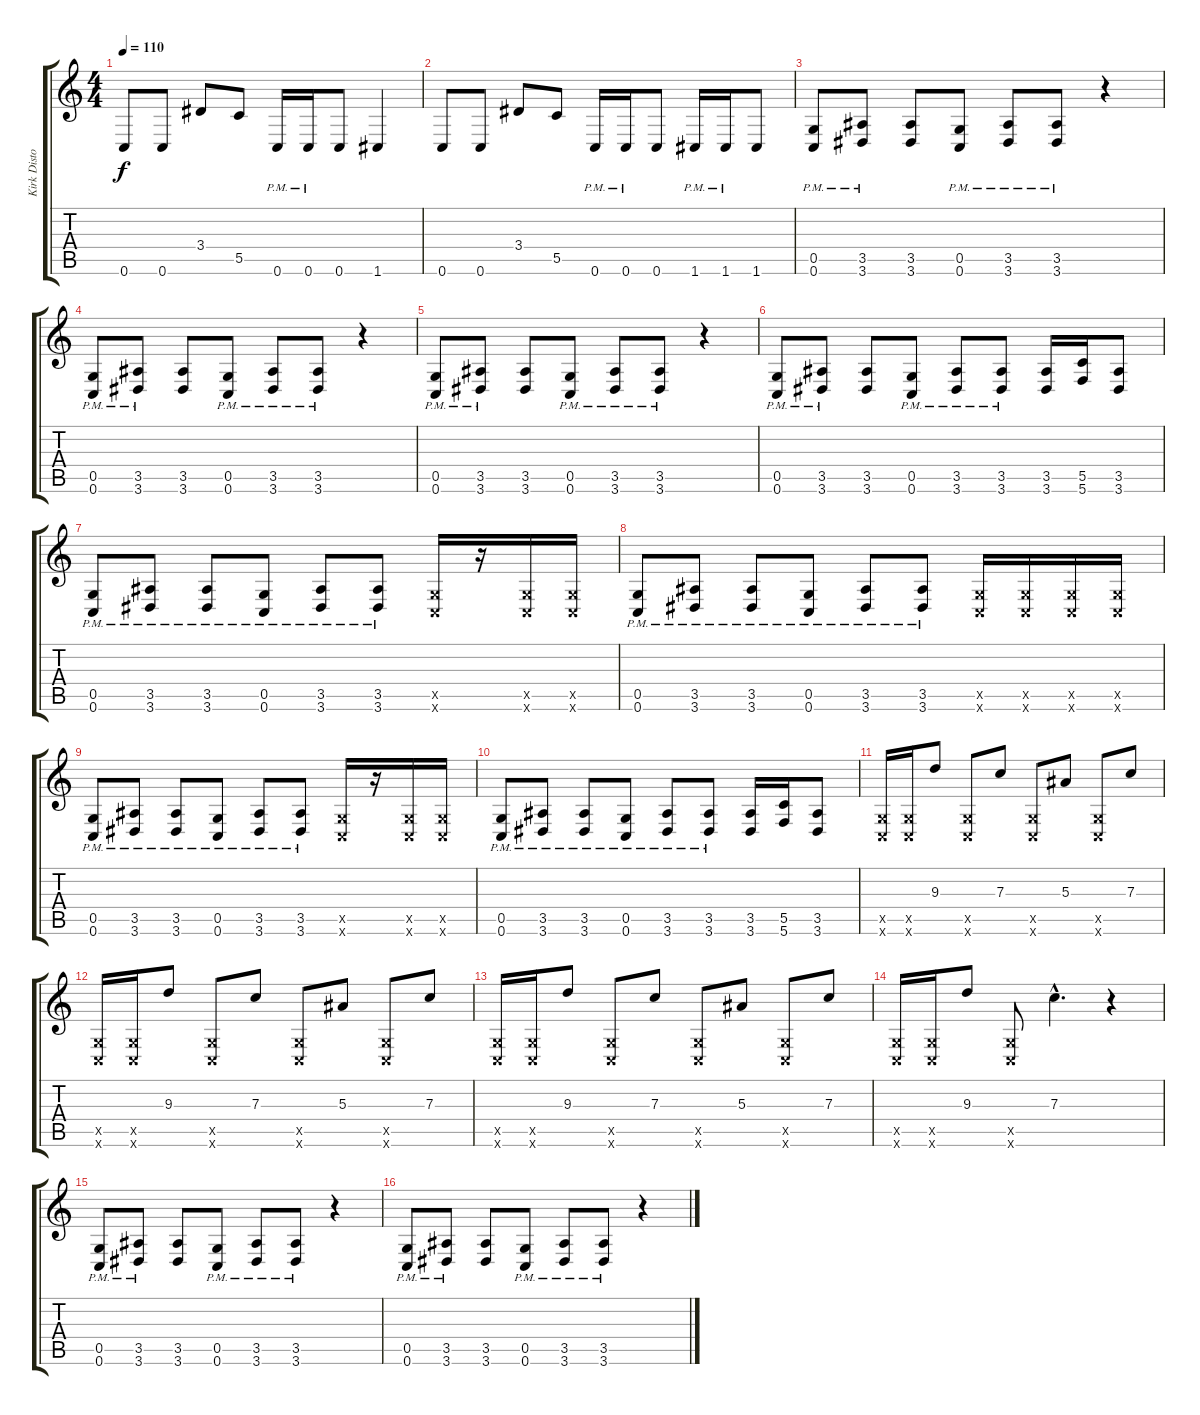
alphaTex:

\track ("Kirk Distortion" "Kirk Disto") {instrument distortionguitar}
\staff {score tabs}
\tuning (D4 A3 F3 C3 G2 C2) {hide}
\ts (4 4)
\tempo 110
\clef g2
\ks c
0.6.8{dy f} 0.6.8 3.4.8 5.5.8 0.6{pm}.16 0.6{pm}.16 0.6.8 1.6.4 |
0.6.8 0.6.8 3.4.8 5.5.8 0.6{pm}.16 0.6{pm}.16 0.6.8 1.6{pm}.16 1.6{pm}.16 1.6.8 |
(0.5 0.6{pm}).8 (3.5 3.6{pm}).8 (3.5 3.6).8 (0.5 0.6{pm}).8 (3.5 3.6{pm}).8 (3.5 3.6{pm}).8 r.4 |
(0.5 0.6{pm}).8 (3.5 3.6{pm}).8 (3.5 3.6).8 (0.5 0.6{pm}).8 (3.5 3.6{pm}).8 (3.5 3.6{pm}).8 r.4 |
(0.5 0.6{pm}).8 (3.5 3.6{pm}).8 (3.5 3.6).8 (0.5 0.6{pm}).8 (3.5 3.6{pm}).8 (3.5 3.6{pm}).8 r.4 |
(0.5 0.6{pm}).8 (3.5 3.6{pm}).8 (3.5 3.6).8 (0.5 0.6{pm}).8 (3.5 3.6{pm}).8 (3.5 3.6{pm}).8 (3.5 3.6).16 (5.5 5.6).16 (3.5 3.6).8 |
(0.5 0.6{pm}).8 (3.5 3.6{pm}).8 (3.5 3.6{pm}).8 (0.5 0.6{pm}).8 (3.5 3.6{pm}).8 (3.5 3.6{pm}).8 (0.5{x} 0.6{x}).16 r.16 (0.5{x} 0.6{x}).16 (0.5{x} 0.6{x}).16 |
(0.5 0.6{pm}).8 (3.5 3.6{pm}).8 (3.5 3.6{pm}).8 (0.5 0.6{pm}).8 (3.5 3.6{pm}).8 (3.5 3.6{pm}).8 (0.5{x} 0.6{x}).16 (0.5{x} 0.6{x}).16 (0.5{x} 0.6{x}).16 (0.5{x} 0.6{x}).16 |
(0.5 0.6{pm}).8 (3.5 3.6{pm}).8 (3.5 3.6{pm}).8 (0.5 0.6{pm}).8 (3.5 3.6{pm}).8 (3.5 3.6{pm}).8 (0.5{x} 0.6{x}).16 r.16 (0.5{x} 0.6{x}).16 (0.5{x} 0.6{x}).16 |
(0.5 0.6{pm}).8 (3.5 3.6{pm}).8 (3.5 3.6{pm}).8 (0.5 0.6{pm}).8 (3.5 3.6{pm}).8 (3.5 3.6{pm}).8 (3.5 3.6).16 (5.5 5.6).16 (3.5 3.6).8 |
(0.5{x} 0.6{x}).16 (0.5{x} 0.6{x}).16 9.3.8 (0.5{x} 0.6{x}).8 7.3.8 (0.5{x} 0.6{x}).8 5.3.8 (0.5{x} 0.6{x}).8 7.3.8 |
(0.5{x} 0.6{x}).16 (0.5{x} 0.6{x}).16 9.3.8 (0.5{x} 0.6{x}).8 7.3.8 (0.5{x} 0.6{x}).8 5.3.8 (0.5{x} 0.6{x}).8 7.3.8 |
(0.5{x} 0.6{x}).16 (0.5{x} 0.6{x}).16 9.3.8 (0.5{x} 0.6{x}).8 7.3.8 (0.5{x} 0.6{x}).8 5.3.8 (0.5{x} 0.6{x}).8 7.3.8 |
(0.5{x} 0.6{x}).16 (0.5{x} 0.6{x}).16 9.3.8 (0.5{x} 0.6{x}).8 7.3{hac}.4{d} r.4 |
(0.5 0.6{pm}).8 (3.5 3.6{pm}).8 (3.5 3.6).8 (0.5 0.6{pm}).8 (3.5 3.6{pm}).8 (3.5 3.6{pm}).8 r.4 |
(0.5 0.6{pm}).8 (3.5 3.6{pm}).8 (3.5 3.6).8 (0.5 0.6{pm}).8 (3.5 3.6{pm}).8 (3.5 3.6{pm}).8 r.4
